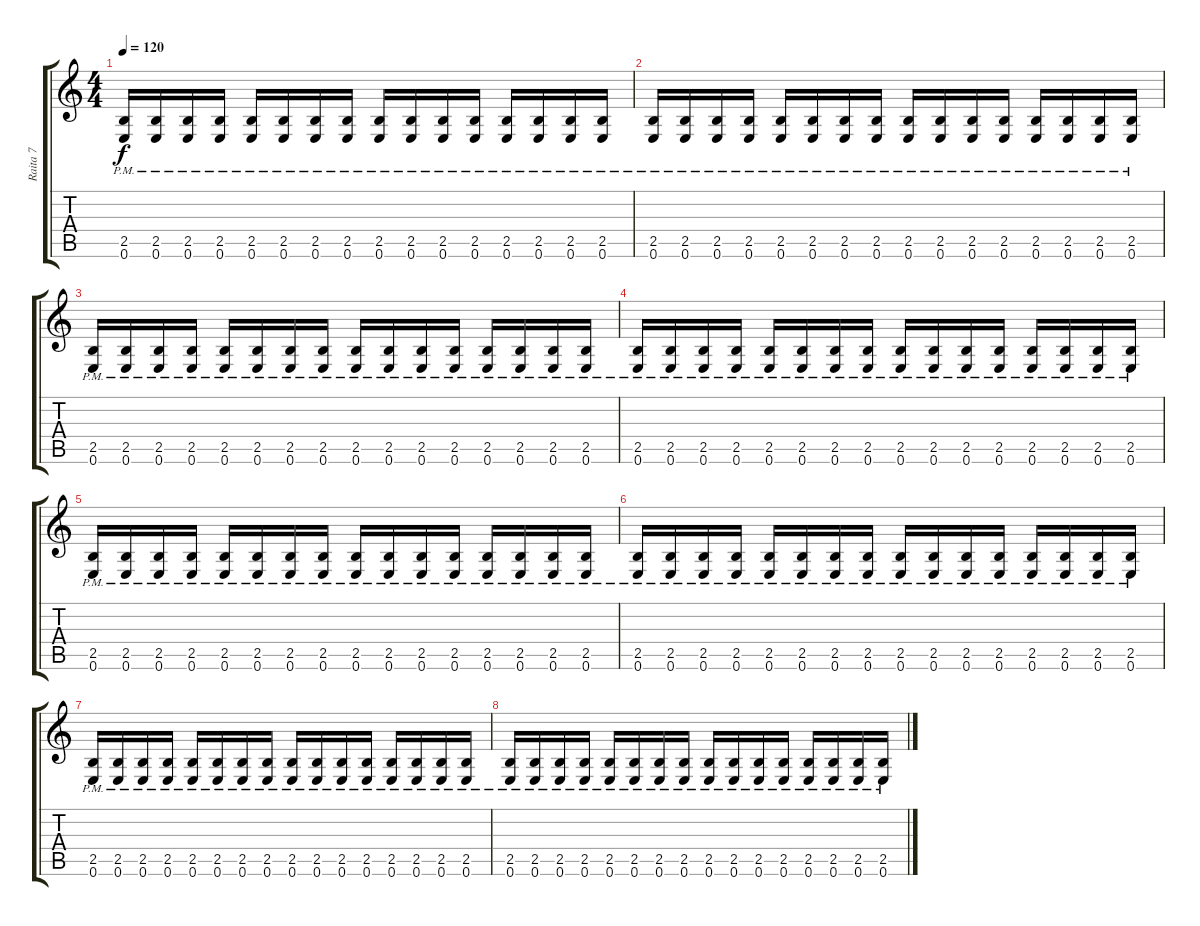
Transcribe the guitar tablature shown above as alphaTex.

\track ("Raita 7" "Raita 7") {instrument distortionguitar}
\staff {score tabs}
\tuning (E4 B3 G3 D3 A2 E2) {hide}
\ts (4 4)
\tempo 120
\clef g2
\ks c
(2.5{pm} 0.6{pm}).16{dy f} (2.5{pm} 0.6{pm}).16 (2.5{pm} 0.6{pm}).16 (2.5{pm} 0.6{pm}).16 (2.5{pm} 0.6{pm}).16 (2.5{pm} 0.6{pm}).16 (2.5{pm} 0.6{pm}).16 (2.5{pm} 0.6{pm}).16 (2.5{pm} 0.6{pm}).16 (2.5{pm} 0.6{pm}).16 (2.5{pm} 0.6{pm}).16 (2.5{pm} 0.6{pm}).16 (2.5{pm} 0.6{pm}).16 (2.5{pm} 0.6{pm}).16 (2.5{pm} 0.6{pm}).16 (2.5{pm} 0.6{pm}).16 |
(2.5{pm} 0.6{pm}).16 (2.5{pm} 0.6{pm}).16 (2.5{pm} 0.6{pm}).16 (2.5{pm} 0.6{pm}).16 (2.5{pm} 0.6{pm}).16 (2.5{pm} 0.6{pm}).16 (2.5{pm} 0.6{pm}).16 (2.5{pm} 0.6{pm}).16 (2.5{pm} 0.6{pm}).16 (2.5{pm} 0.6{pm}).16 (2.5{pm} 0.6{pm}).16 (2.5{pm} 0.6{pm}).16 (2.5{pm} 0.6{pm}).16 (2.5{pm} 0.6{pm}).16 (2.5{pm} 0.6{pm}).16 (2.5{pm} 0.6{pm}).16 |
(2.5{pm} 0.6{pm}).16 (2.5{pm} 0.6{pm}).16 (2.5{pm} 0.6{pm}).16 (2.5{pm} 0.6{pm}).16 (2.5{pm} 0.6{pm}).16 (2.5{pm} 0.6{pm}).16 (2.5{pm} 0.6{pm}).16 (2.5{pm} 0.6{pm}).16 (2.5{pm} 0.6{pm}).16 (2.5{pm} 0.6{pm}).16 (2.5{pm} 0.6{pm}).16 (2.5{pm} 0.6{pm}).16 (2.5{pm} 0.6{pm}).16 (2.5{pm} 0.6{pm}).16 (2.5{pm} 0.6{pm}).16 (2.5{pm} 0.6{pm}).16 |
(2.5{pm} 0.6{pm}).16 (2.5{pm} 0.6{pm}).16 (2.5{pm} 0.6{pm}).16 (2.5{pm} 0.6{pm}).16 (2.5{pm} 0.6{pm}).16 (2.5{pm} 0.6{pm}).16 (2.5{pm} 0.6{pm}).16 (2.5{pm} 0.6{pm}).16 (2.5{pm} 0.6{pm}).16 (2.5{pm} 0.6{pm}).16 (2.5{pm} 0.6{pm}).16 (2.5{pm} 0.6{pm}).16 (2.5{pm} 0.6{pm}).16 (2.5{pm} 0.6{pm}).16 (2.5{pm} 0.6{pm}).16 (2.5{pm} 0.6{pm}).16 |
(2.5{pm} 0.6{pm}).16 (2.5{pm} 0.6{pm}).16 (2.5{pm} 0.6{pm}).16 (2.5{pm} 0.6{pm}).16 (2.5{pm} 0.6{pm}).16 (2.5{pm} 0.6{pm}).16 (2.5{pm} 0.6{pm}).16 (2.5{pm} 0.6{pm}).16 (2.5{pm} 0.6{pm}).16 (2.5{pm} 0.6{pm}).16 (2.5{pm} 0.6{pm}).16 (2.5{pm} 0.6{pm}).16 (2.5{pm} 0.6{pm}).16 (2.5{pm} 0.6{pm}).16 (2.5{pm} 0.6{pm}).16 (2.5{pm} 0.6{pm}).16 |
(2.5{pm} 0.6{pm}).16 (2.5{pm} 0.6{pm}).16 (2.5{pm} 0.6{pm}).16 (2.5{pm} 0.6{pm}).16 (2.5{pm} 0.6{pm}).16 (2.5{pm} 0.6{pm}).16 (2.5{pm} 0.6{pm}).16 (2.5{pm} 0.6{pm}).16 (2.5{pm} 0.6{pm}).16 (2.5{pm} 0.6{pm}).16 (2.5{pm} 0.6{pm}).16 (2.5{pm} 0.6{pm}).16 (2.5{pm} 0.6{pm}).16 (2.5{pm} 0.6{pm}).16 (2.5{pm} 0.6{pm}).16 (2.5{pm} 0.6{pm}).16 |
(2.5{pm} 0.6{pm}).16 (2.5{pm} 0.6{pm}).16 (2.5{pm} 0.6{pm}).16 (2.5{pm} 0.6{pm}).16 (2.5{pm} 0.6{pm}).16 (2.5{pm} 0.6{pm}).16 (2.5{pm} 0.6{pm}).16 (2.5{pm} 0.6{pm}).16 (2.5{pm} 0.6{pm}).16 (2.5{pm} 0.6{pm}).16 (2.5{pm} 0.6{pm}).16 (2.5{pm} 0.6{pm}).16 (2.5{pm} 0.6{pm}).16 (2.5{pm} 0.6{pm}).16 (2.5{pm} 0.6{pm}).16 (2.5{pm} 0.6{pm}).16 |
(2.5{pm} 0.6{pm}).16 (2.5{pm} 0.6{pm}).16 (2.5{pm} 0.6{pm}).16 (2.5{pm} 0.6{pm}).16 (2.5{pm} 0.6{pm}).16 (2.5{pm} 0.6{pm}).16 (2.5{pm} 0.6{pm}).16 (2.5{pm} 0.6{pm}).16 (2.5{pm} 0.6{pm}).16 (2.5{pm} 0.6{pm}).16 (2.5{pm} 0.6{pm}).16 (2.5{pm} 0.6{pm}).16 (2.5{pm} 0.6{pm}).16 (2.5{pm} 0.6{pm}).16 (2.5{pm} 0.6{pm}).16 (2.5{pm} 0.6{pm}).16
